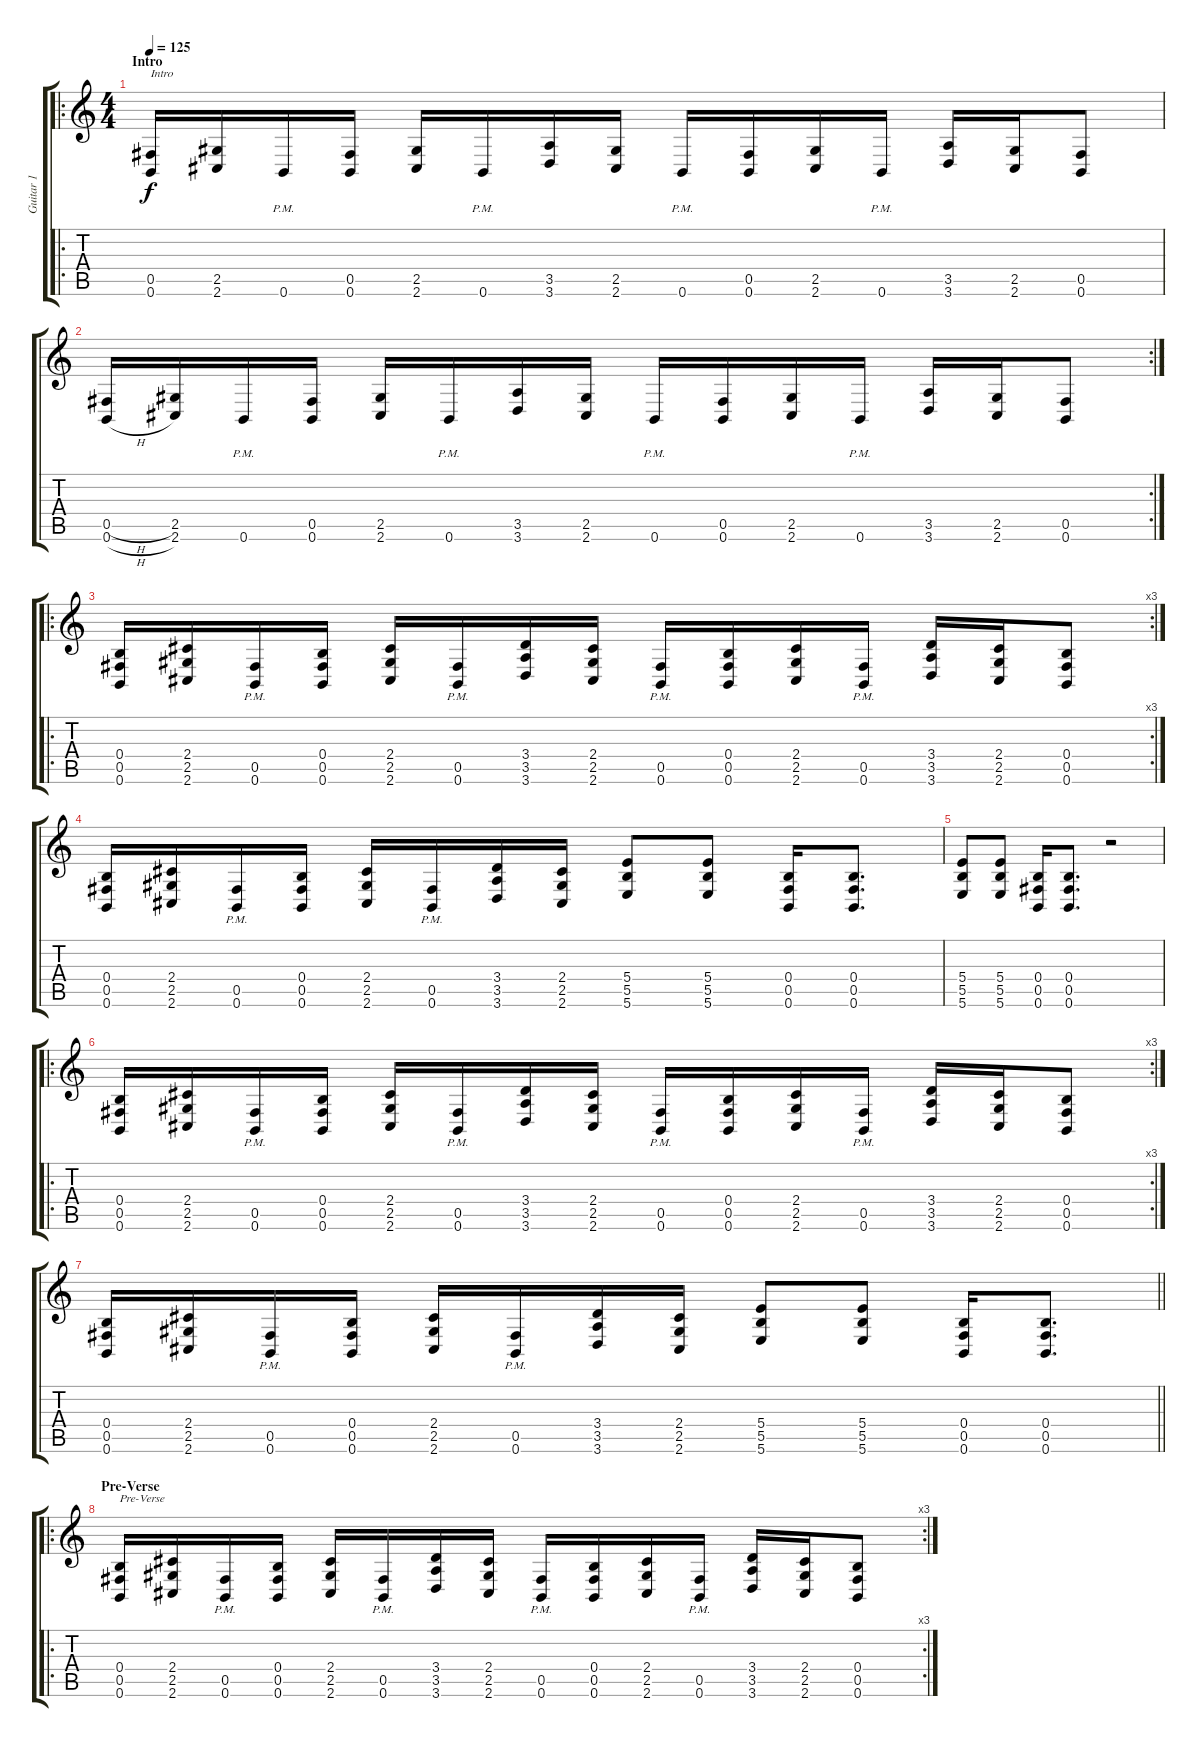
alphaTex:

\track ("Guitar 1" "Guitar 1") {instrument distortionguitar}
\staff {score tabs}
\tuning (Db4 Ab3 E3 B2 Gb2 B1) {hide}
\ro
\ts (4 4)
\section ("" "Intro")
\tempo 125
\clef g2
\ks c
(0.5 0.6).16{txt "Intro" dy f instrument distortionguitar} (2.5 2.6).16 0.6{pm}.16 (0.5 0.6).16 (2.5 2.6).16 0.6{pm}.16 (3.5 3.6).16 (2.5 2.6).16 0.6{pm}.16 (0.5 0.6).16 (2.5 2.6).16 0.6{pm}.16 (3.5 3.6).16 (2.5 2.6).16 (0.5 0.6).8 |
\rc 2
(0.5{h} 0.6{h}).16 (2.5 2.6).16 0.6{pm}.16 (0.5 0.6).16 (2.5 2.6).16 0.6{pm}.16 (3.5 3.6).16 (2.5 2.6).16 0.6{pm}.16 (0.5 0.6).16 (2.5 2.6).16 0.6{pm}.16 (3.5 3.6).16 (2.5 2.6).16 (0.5 0.6).8 |
\ro
\rc 3
(0.4 0.5 0.6).16 (2.4 2.5 2.6).16 (0.5 0.6{pm}).16 (0.4 0.5 0.6).16 (2.4 2.5 2.6).16 (0.5{pm} 0.6{pm}).16 (3.4 3.5 3.6).16 (2.4 2.5 2.6).16 (0.5{pm} 0.6{pm}).16 (0.4 0.5 0.6).16 (2.4 2.5 2.6).16 (0.5{pm} 0.6{pm}).16 (3.4 3.5 3.6).16 (2.4 2.5 2.6).16 (0.4 0.5 0.6).8 |
(0.4 0.5 0.6).16 (2.4 2.5 2.6).16 (0.5{pm} 0.6{pm}).16 (0.4 0.5 0.6).16 (2.4 2.5 2.6).16 (0.5{pm} 0.6{pm}).16 (3.4 3.5 3.6).16 (2.4 2.5 2.6).16 (5.4 5.5 5.6).8 (5.4 5.5 5.6).8 (0.4 0.5 0.6).16 (0.4 0.5 0.6).8{d} |
(5.4 5.5 5.6).8 (5.4 5.5 5.6).8 (0.4 0.5 0.6).16 (0.4 0.5 0.6).8{d} r.2 |
\ro
\rc 3
(0.4 0.5 0.6).16 (2.4 2.5 2.6).16 (0.5{pm} 0.6{pm}).16 (0.4 0.5 0.6).16 (2.4 2.5 2.6).16 (0.5{pm} 0.6{pm}).16 (3.4 3.5 3.6).16 (2.4 2.5 2.6).16 (0.5{pm} 0.6{pm}).16 (0.4 0.5 0.6).16 (2.4 2.5 2.6).16 (0.5{pm} 0.6{pm}).16 (3.4 3.5 3.6).16 (2.4 2.5 2.6).16 (0.4 0.5 0.6).8 |
\barLineRight lightlight
(0.4 0.5 0.6).16 (2.4 2.5 2.6).16 (0.5{pm} 0.6{pm}).16 (0.4 0.5 0.6).16 (2.4 2.5 2.6).16 (0.5{pm} 0.6{pm}).16 (3.4 3.5 3.6).16 (2.4 2.5 2.6).16 (5.4 5.5 5.6).8 (5.4 5.5 5.6).8 (0.4 0.5 0.6).16 (0.4 0.5 0.6).8{d} |
\ro
\rc 3
\section ("" "Pre-Verse")
(0.4 0.5 0.6).16{txt "Pre-Verse"} (2.4 2.5 2.6).16 (0.5{pm} 0.6{pm}).16 (0.4 0.5 0.6).16 (2.4 2.5 2.6).16 (0.5{pm} 0.6{pm}).16 (3.4 3.5 3.6).16 (2.4 2.5 2.6).16 (0.5{pm} 0.6{pm}).16 (0.4 0.5 0.6).16 (2.4 2.5 2.6).16 (0.5{pm} 0.6{pm}).16 (3.4 3.5 3.6).16 (2.4 2.5 2.6).16 (0.4 0.5 0.6).8
